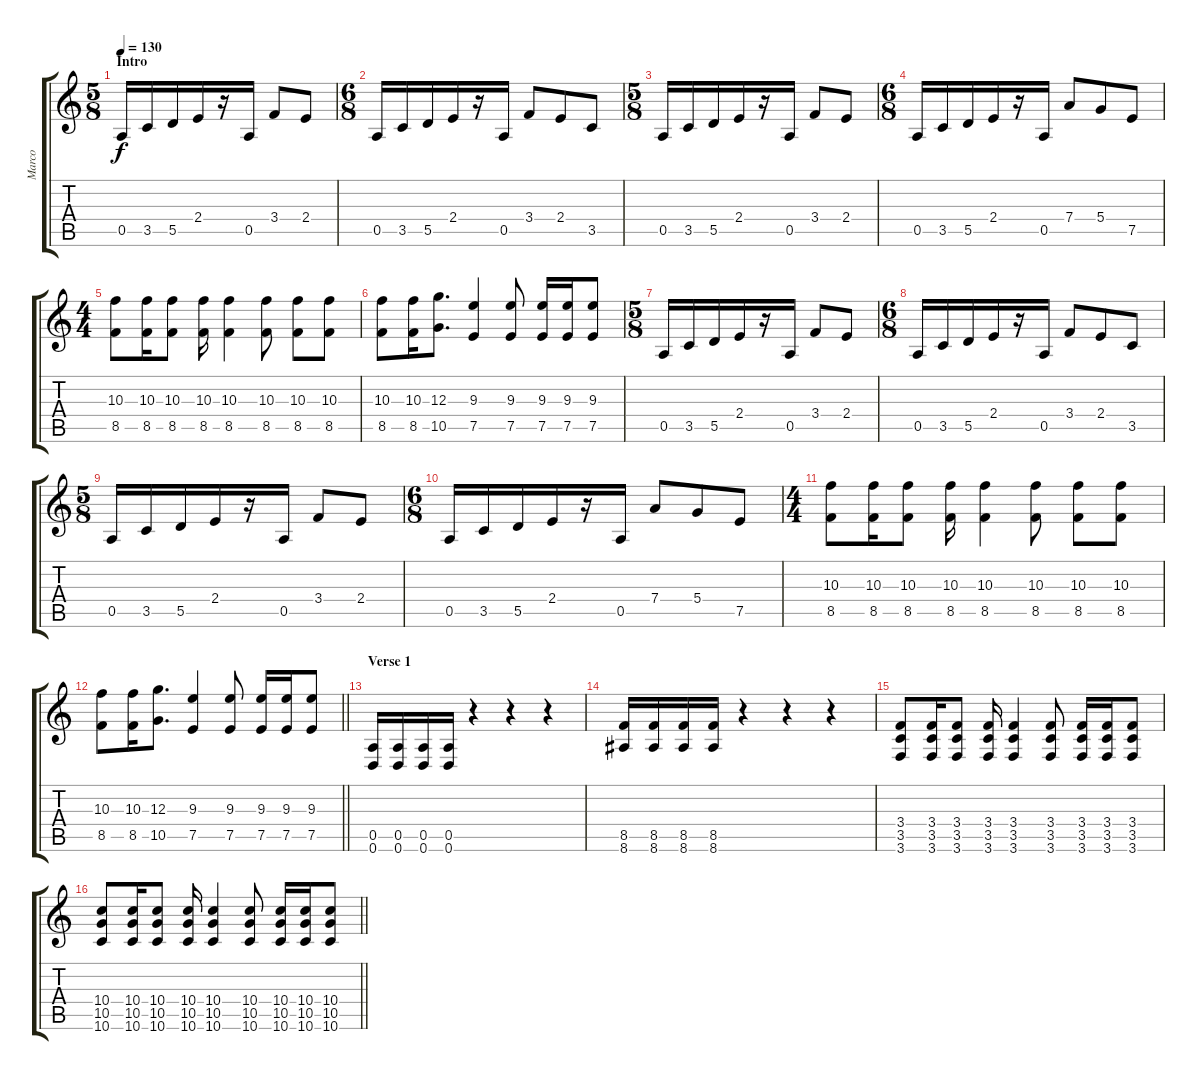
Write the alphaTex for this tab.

\track ("Marco" "Marco") {instrument overdrivenguitar}
\staff {score tabs}
\tuning (E4 B3 G3 D3 A2 D2) {hide}
\ts (5 8)
\section ("" "Intro")
\tempo 130
\clef g2
\ks c
0.5.16{dy f instrument overdrivenguitar} 3.5.16 5.5.16 2.4.16 r.16 0.5.16 3.4.8 2.4.8 |
\ts (6 8)
0.5.16 3.5.16 5.5.16 2.4.16 r.16 0.5.16 3.4.8 2.4.8 3.5.8 |
\ts (5 8)
0.5.16 3.5.16 5.5.16 2.4.16 r.16 0.5.16 3.4.8 2.4.8 |
\ts (6 8)
0.5.16 3.5.16 5.5.16 2.4.16 r.16 0.5.16 7.4.8 5.4.8 7.5.8 |
\ts (4 4)
(10.3 8.5).8 (10.3 8.5).16 (10.3 8.5).8 (10.3 8.5).16 (10.3 8.5).4 (10.3 8.5).8 (10.3 8.5).8 (10.3 8.5).8 |
(10.3 8.5).8 (10.3 8.5).16 (12.3 10.5).8{d} (9.3 7.5).4 (9.3 7.5).8 (9.3 7.5).16 (9.3 7.5).16 (9.3 7.5).8 |
\ts (5 8)
0.5.16 3.5.16 5.5.16 2.4.16 r.16 0.5.16 3.4.8 2.4.8 |
\ts (6 8)
0.5.16 3.5.16 5.5.16 2.4.16 r.16 0.5.16 3.4.8 2.4.8 3.5.8 |
\ts (5 8)
0.5.16 3.5.16 5.5.16 2.4.16 r.16 0.5.16 3.4.8 2.4.8 |
\ts (6 8)
0.5.16 3.5.16 5.5.16 2.4.16 r.16 0.5.16 7.4.8 5.4.8 7.5.8 |
\ts (4 4)
(10.3 8.5).8 (10.3 8.5).16 (10.3 8.5).8 (10.3 8.5).16 (10.3 8.5).4 (10.3 8.5).8 (10.3 8.5).8 (10.3 8.5).8 |
\barLineRight lightlight
(10.3 8.5).8 (10.3 8.5).16 (12.3 10.5).8{d} (9.3 7.5).4 (9.3 7.5).8 (9.3 7.5).16 (9.3 7.5).16 (9.3 7.5).8 |
\section ("" "Verse 1")
(0.5 0.6).16 (0.5 0.6).16 (0.5 0.6).16 (0.5 0.6).16 r.4 r.4 r.4 |
(8.5 8.6).16 (8.5 8.6).16 (8.5 8.6).16 (8.5 8.6).16 r.4 r.4 r.4 |
(3.4 3.5 3.6).8 (3.4 3.5 3.6).16 (3.4 3.5 3.6).8 (3.4 3.5 3.6).16 (3.4 3.5 3.6).4 (3.4 3.5 3.6).8 (3.4 3.5 3.6).16 (3.4 3.5 3.6).16 (3.4 3.5 3.6).8 |
\barLineRight lightlight
(10.4 10.5 10.6).8 (10.4 10.5 10.6).16 (10.4 10.5 10.6).8 (10.4 10.5 10.6).16 (10.4 10.5 10.6).4 (10.4 10.5 10.6).8 (10.4 10.5 10.6).16 (10.4 10.5 10.6).16 (10.4 10.5 10.6).8
